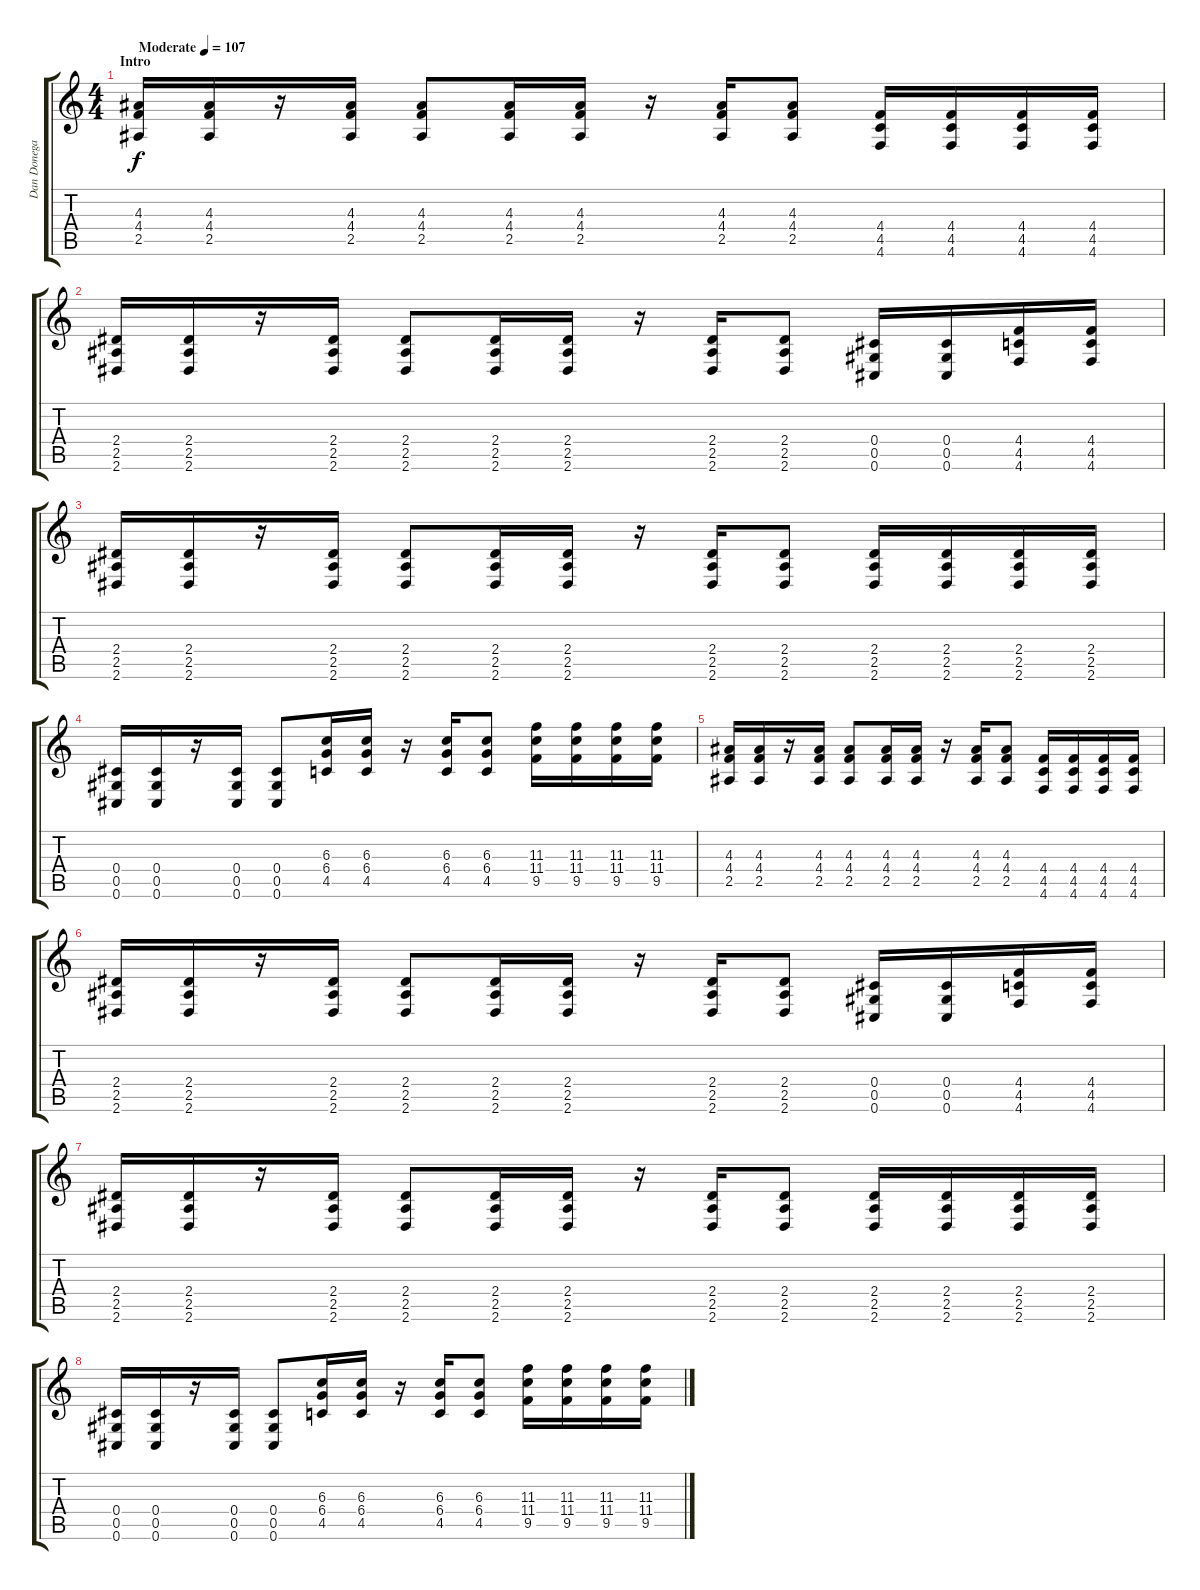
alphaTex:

\track ("Dan Donegan" "Dan Donega") {instrument distortionguitar}
\staff {score tabs}
\tuning (Eb4 Bb3 Gb3 Db3 Ab2 Db2) {hide}
\ts (4 4)
\section ("" "Intro")
\tempo (107 "Moderate")
\clef g2
\ks c
(4.3 4.4 2.5).16{dy f instrument distortionguitar} (4.3 4.4 2.5).16 r.16 (4.3 4.4 2.5).16 (4.3 4.4 2.5).8 (4.3 4.4 2.5).16 (4.3 4.4 2.5).16 r.16 (4.3 4.4 2.5).16 (4.3 4.4 2.5).8 (4.4 4.5 4.6).16 (4.4 4.5 4.6).16 (4.4 4.5 4.6).16 (4.4 4.5 4.6).16 |
(2.4 2.5 2.6).16 (2.4 2.5 2.6).16 r.16 (2.4 2.5 2.6).16 (2.4 2.5 2.6).8 (2.4 2.5 2.6).16 (2.4 2.5 2.6).16 r.16 (2.4 2.5 2.6).16 (2.4 2.5 2.6).8 (0.4 0.5 0.6).16 (0.4 0.5 0.6).16 (4.4 4.5 4.6).16 (4.4 4.5 4.6).16 |
(2.4 2.5 2.6).16 (2.4 2.5 2.6).16 r.16 (2.4 2.5 2.6).16 (2.4 2.5 2.6).8 (2.4 2.5 2.6).16 (2.4 2.5 2.6).16 r.16 (2.4 2.5 2.6).16 (2.4 2.5 2.6).8 (2.4 2.5 2.6).16 (2.4 2.5 2.6).16 (2.4 2.5 2.6).16 (2.4 2.5 2.6).16 |
(0.4 0.5 0.6).16 (0.4 0.5 0.6).16 r.16 (0.4 0.5 0.6).16 (0.4 0.5 0.6).8 (6.3 6.4 4.5).16 (6.3 6.4 4.5).16 r.16 (6.3 6.4 4.5).16 (6.3 6.4 4.5).8 (11.3 11.4 9.5).16 (11.3 11.4 9.5).16 (11.3 11.4 9.5).16 (11.3 11.4 9.5).16 |
(4.3 4.4 2.5).16 (4.3 4.4 2.5).16 r.16 (4.3 4.4 2.5).16 (4.3 4.4 2.5).8 (4.3 4.4 2.5).16 (4.3 4.4 2.5).16 r.16 (4.3 4.4 2.5).16 (4.3 4.4 2.5).8 (4.4 4.5 4.6).16 (4.4 4.5 4.6).16 (4.4 4.5 4.6).16 (4.4 4.5 4.6).16 |
(2.4 2.5 2.6).16 (2.4 2.5 2.6).16 r.16 (2.4 2.5 2.6).16 (2.4 2.5 2.6).8 (2.4 2.5 2.6).16 (2.4 2.5 2.6).16 r.16 (2.4 2.5 2.6).16 (2.4 2.5 2.6).8 (0.4 0.5 0.6).16 (0.4 0.5 0.6).16 (4.4 4.5 4.6).16 (4.4 4.5 4.6).16 |
(2.4 2.5 2.6).16 (2.4 2.5 2.6).16 r.16 (2.4 2.5 2.6).16 (2.4 2.5 2.6).8 (2.4 2.5 2.6).16 (2.4 2.5 2.6).16 r.16 (2.4 2.5 2.6).16 (2.4 2.5 2.6).8 (2.4 2.5 2.6).16 (2.4 2.5 2.6).16 (2.4 2.5 2.6).16 (2.4 2.5 2.6).16 |
(0.4 0.5 0.6).16 (0.4 0.5 0.6).16 r.16 (0.4 0.5 0.6).16 (0.4 0.5 0.6).8 (6.3 6.4 4.5).16 (6.3 6.4 4.5).16 r.16 (6.3 6.4 4.5).16 (6.3 6.4 4.5).8 (11.3 11.4 9.5).16 (11.3 11.4 9.5).16 (11.3 11.4 9.5).16 (11.3 11.4 9.5).16
